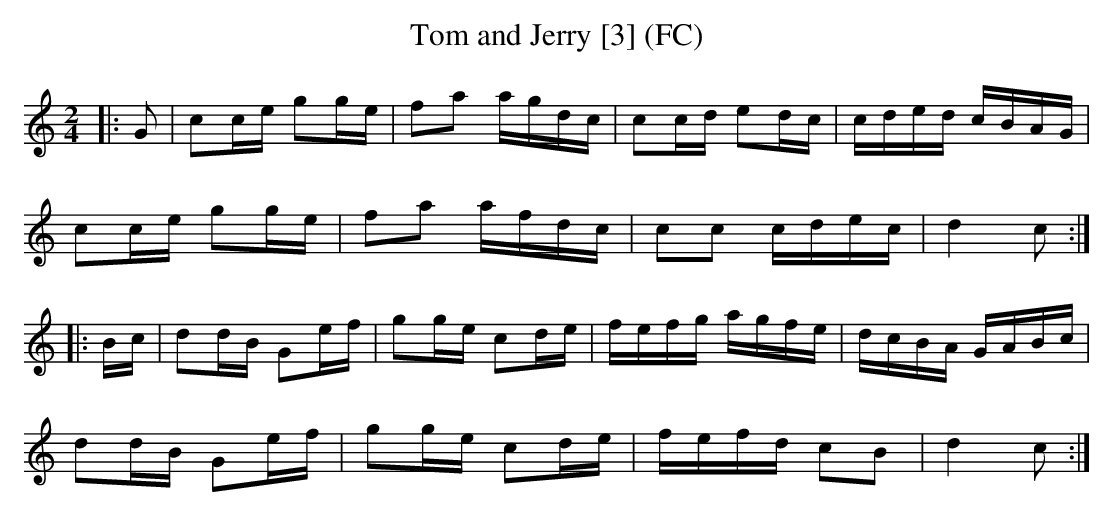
X:1
T:Tom and Jerry [3] (FC)
M:2/4
L:1/8
K:C
|: G |\
cc/e/ gg/e/ | fa a/g/d/c/ | cc/d/ ed/c/ | c/d/e/d/ c/B/A/G/ |
cc/e/ gg/e/ | fa a/f/d/c/ | cc c/d/e/c/ | d2 c :|
|: B/c/ |\
dd/B/ Ge/f/ | gg/e/ cd/e/ | f/e/f/g/ a/g/f/e/ | d/c/B/A/ G/A/B/c/ |
dd/B/ Ge/f/ | gg/e/ cd/e/ | f/e/f/d/ cB | d2c :|
